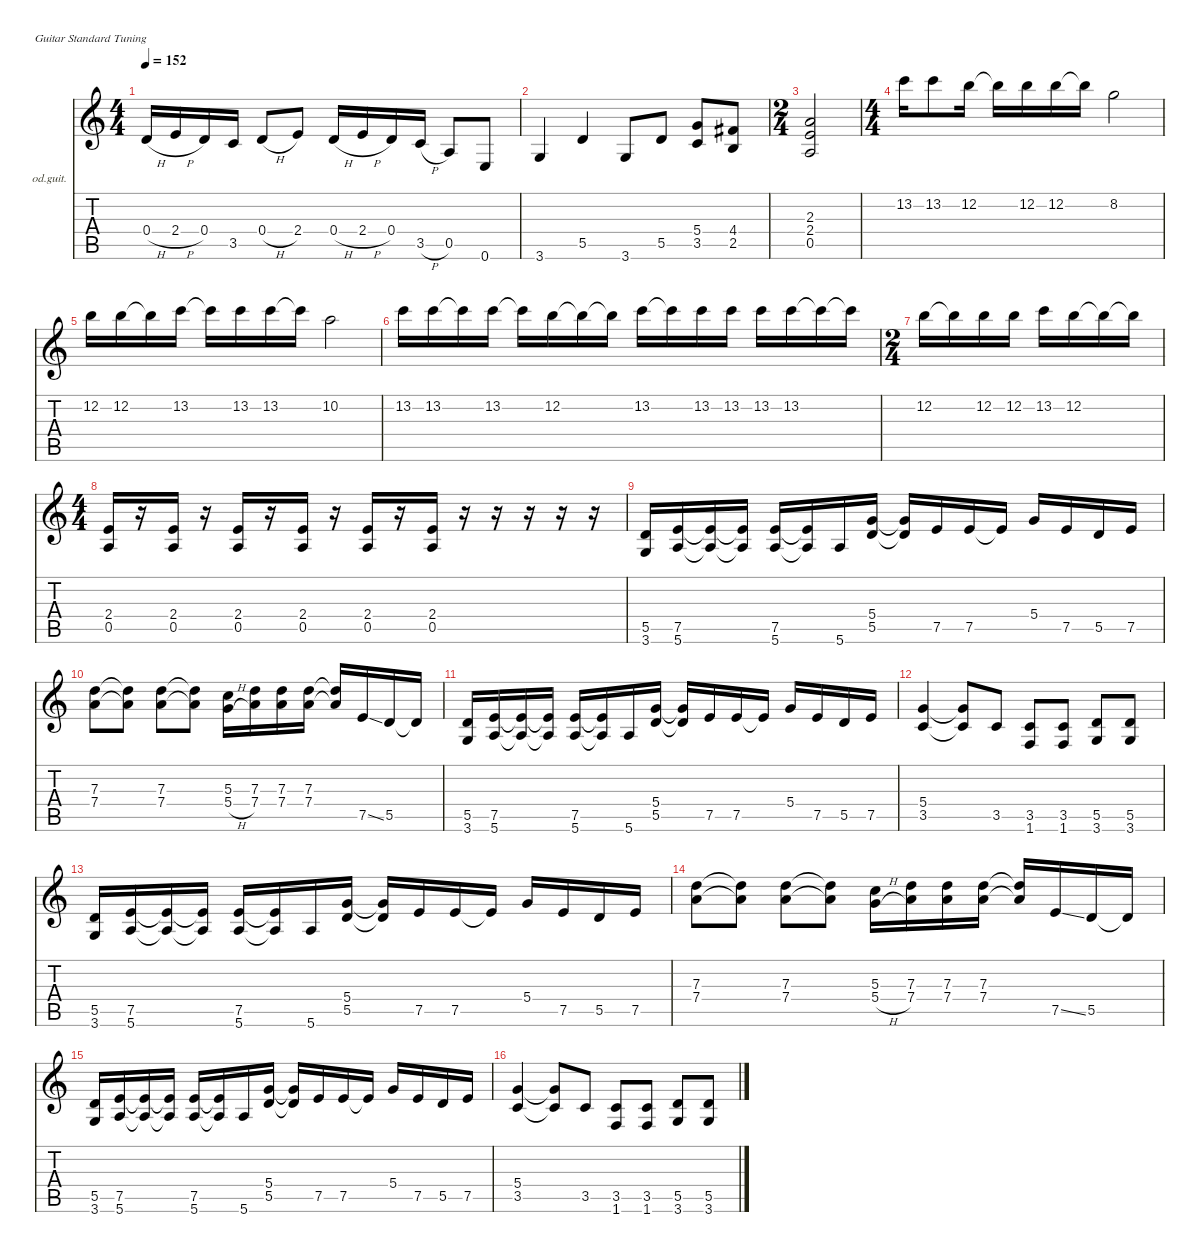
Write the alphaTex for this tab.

\defaultSystemsLayout 4
\hideDynamics
\bracketExtendMode nobrackets
\firstSystemTrackNameOrientation horizontal
\otherSystemsTrackNameOrientation horizontal
\track ("guitar 1" "od.guit.") {instrument overdrivenguitar}
\staff {score tabs}
\tuning (E4 B3 G3 D3 A2 E2)
\ts (4 4)
\tempo 152
\clef g2
\ks c
0.4{h}.16{dy f beam Up} 2.4{h}.16{beam Up} 0.4.16{beam Up} 3.5.16{beam Up} 0.4{h}.8{beam Up} 2.4.8{beam Up} 0.4{h}.16{beam Up} 2.4{h}.16{beam Up} 0.4.16{beam Up} 3.5{h}.16{beam Up} 0.5.8{beam Up} 0.6.8{beam Up} |
3.6.4{beam Up} 5.5.4{beam Up} 3.6.8{beam Up} 5.5.8{beam Up} (5.4 3.5).8{beam Up} (4.4{acc #} 2.5).8{beam Up} |
\ts (2 4)
(2.3 2.4 0.5).2{beam Up} |
\ts (4 4)
13.2.16{beam Down} 13.2.8{beam Down} 12.2.16{beam Down} 12.2{t}.16{beam Down} 12.2.16{beam Down} 12.2.16{beam Down} 12.2{t}.16{beam Down} 8.2.2{beam Down} |
12.2.16{beam Down} 12.2.16{beam Down} 12.2{t}.16{beam Down} 13.2.16{beam Down} 13.2{t}.16{beam Down} 13.2.16{beam Down} 13.2.16{beam Down} 13.2{t}.16{beam Down} 10.2.2{beam Down} |
13.2.16{beam Down} 13.2.16{beam Down} 13.2{t}.16{beam Down} 13.2.16{beam Down} 13.2{t}.16{beam Down} 12.2.16{beam Down} 12.2{t}.16{beam Down} 12.2{t}.16{beam Down} 13.2.16{beam Down} 13.2{t}.16{beam Down} 13.2.16{beam Down} 13.2.16{beam Down} 13.2.16{beam Down} 13.2.16{beam Down} 13.2{t}.16{beam Down} 13.2{t}.16{beam Down} |
\ts (2 4)
12.2.16{beam Down} 12.2{t}.16{beam Down} 12.2.16{beam Down} 12.2.16{beam Down} 13.2.16{beam Down} 12.2.16{beam Down} 12.2{t}.16{beam Down} 12.2{t}.16{beam Down} |
\ts (4 4)
(2.4 0.5).16{beam Up} r.16{beam Up} (2.4 0.5).16{beam Up} r.16{beam Up} (2.4 0.5).16{beam Up} r.16{beam Up} (2.4 0.5).16{beam Up} r.16{beam Up} (2.4 0.5).16{beam Up} r.16{beam Up} (2.4 0.5).16{beam Up} r.16{beam Up} r.16{beam Up} r.16{beam Up} r.16{beam Up} r.16{beam Up} |
(5.5 3.6).16{beam Up} (7.5 5.6).16{beam Up} (7.5{t} 5.6{t}).16{beam Up} (7.5{t} 5.6{t}).16{beam Up} (7.5 5.6).16{beam Up} (7.5{t} 5.6{t}).16{beam Up} 5.6.16{beam Up} (5.4 5.5).16{beam Up} (5.4{t} 5.5{t}).16{beam Up} 7.5.16{beam Up} 7.5.16{beam Up} 7.5{t}.16{beam Up} 5.4.16{beam Up} 7.5.16{beam Up} 5.5.16{beam Up} 7.5.16{beam Up} |
(7.3 7.4).8{beam Down} (7.3{t} 7.4{t}).8{beam Down} (7.3 7.4).8{beam Down} (7.3{t} 7.4{t}).8{beam Down} (5.3 5.4{h}).16{beam Down} (7.3 7.4).16{beam Down} (7.3 7.4).16{beam Down} (7.3 7.4).16{beam Down} (7.3{t} 7.4{t}).16{beam Up} 7.5{ss}.16{beam Up} 5.5.16{beam Up} 5.5{t}.16{beam Up} |
(5.5 3.6).16{beam Up} (7.5 5.6).16{beam Up} (7.5{t} 5.6{t}).16{beam Up} (7.5{t} 5.6{t}).16{beam Up} (7.5 5.6).16{beam Up} (7.5{t} 5.6{t}).16{beam Up} 5.6.16{beam Up} (5.4 5.5).16{beam Up} (5.4{t} 5.5{t}).16{beam Up} 7.5.16{beam Up} 7.5.16{beam Up} 7.5{t}.16{beam Up} 5.4.16{beam Up} 7.5.16{beam Up} 5.5.16{beam Up} 7.5.16{beam Up} |
(5.4 3.5).4{beam Up} (5.4{t} 3.5{t}).8{beam Up} 3.5.8{beam Up} (3.5 1.6).8{beam Up} (3.5 1.6).8{beam Up} (5.5 3.6).8{beam Up} (5.5 3.6).8{beam Up} |
(5.5 3.6).16{beam Up} (7.5 5.6).16{beam Up} (7.5{t} 5.6{t}).16{beam Up} (7.5{t} 5.6{t}).16{beam Up} (7.5 5.6).16{beam Up} (7.5{t} 5.6{t}).16{beam Up} 5.6.16{beam Up} (5.4 5.5).16{beam Up} (5.4{t} 5.5{t}).16{beam Up} 7.5.16{beam Up} 7.5.16{beam Up} 7.5{t}.16{beam Up} 5.4.16{beam Up} 7.5.16{beam Up} 5.5.16{beam Up} 7.5.16{beam Up} |
(7.3 7.4).8{beam Down} (7.3{t} 7.4{t}).8{beam Down} (7.3 7.4).8{beam Down} (7.3{t} 7.4{t}).8{beam Down} (5.3 5.4{h}).16{beam Down} (7.3 7.4).16{beam Down} (7.3 7.4).16{beam Down} (7.3 7.4).16{beam Down} (7.3{t} 7.4{t}).16{beam Up} 7.5{ss}.16{beam Up} 5.5.16{beam Up} 5.5{t}.16{beam Up} |
(5.5 3.6).16{beam Up} (7.5 5.6).16{beam Up} (7.5{t} 5.6{t}).16{beam Up} (7.5{t} 5.6{t}).16{beam Up} (7.5 5.6).16{beam Up} (7.5{t} 5.6{t}).16{beam Up} 5.6.16{beam Up} (5.4 5.5).16{beam Up} (5.4{t} 5.5{t}).16{beam Up} 7.5.16{beam Up} 7.5.16{beam Up} 7.5{t}.16{beam Up} 5.4.16{beam Up} 7.5.16{beam Up} 5.5.16{beam Up} 7.5.16{beam Up} |
(5.4 3.5).4{beam Up} (5.4{t} 3.5{t}).8{beam Up} 3.5.8{beam Up} (3.5 1.6).8{beam Up} (3.5 1.6).8{beam Up} (5.5 3.6).8{beam Up} (5.5 3.6).8{beam Up}
